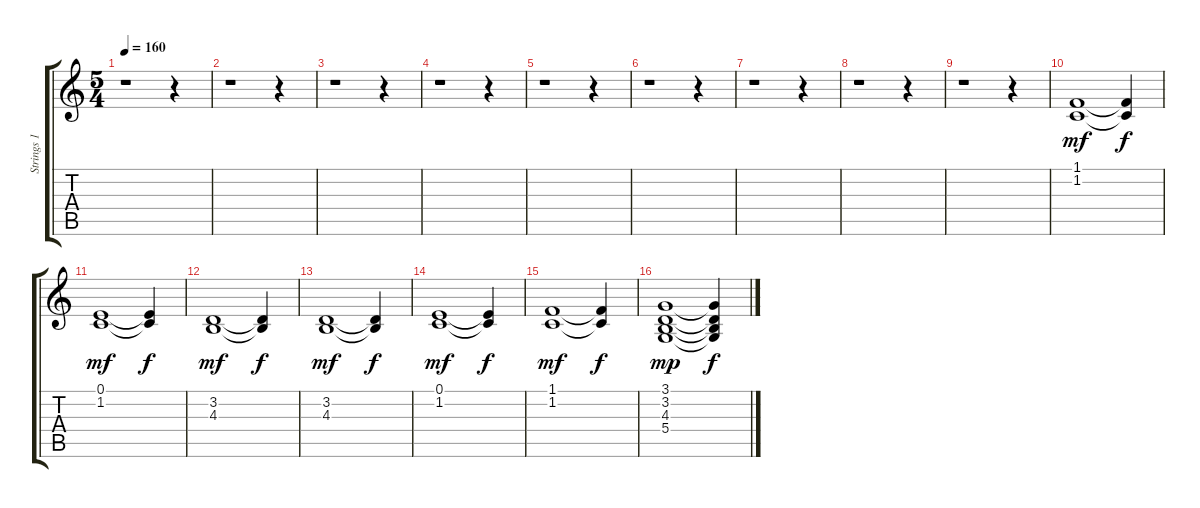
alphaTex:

\track ("Strings 1" "Strings 1") {instrument stringensemble1}
\staff {score tabs}
\tuning (E4 B3 G3 D3 A2 E2) {hide}
\ts (5 4)
\tempo 160
\clef g2
\ks c
r.1{dy mf} r.4 |
r.1 r.4 |
r.1 r.4 |
r.1 r.4 |
r.1 r.4 |
r.1 r.4 |
r.1 r.4 |
r.1 r.4 |
r.1 r.4 |
(1.1 1.2).1{volume 12} (1.1{t} 1.2{t}).4{dy f} |
(0.1 1.2).1{dy mf} (0.1{t} 1.2{t}).4{dy f} |
(3.2 4.3).1{dy mf} (3.2{t} 4.3{t}).4{dy f} |
(3.2 4.3).1{dy mf} (3.2{t} 4.3{t}).4{dy f} |
(0.1 1.2).1{dy mf} (0.1{t} 1.2{t}).4{dy f} |
(1.1 1.2).1{dy mf} (1.1{t} 1.2{t}).4{dy f} |
(3.1 3.2 4.3 5.4).1{dy mp} (3.1{t} 3.2{t} 4.3{t} 5.4{t}).4{dy f}
